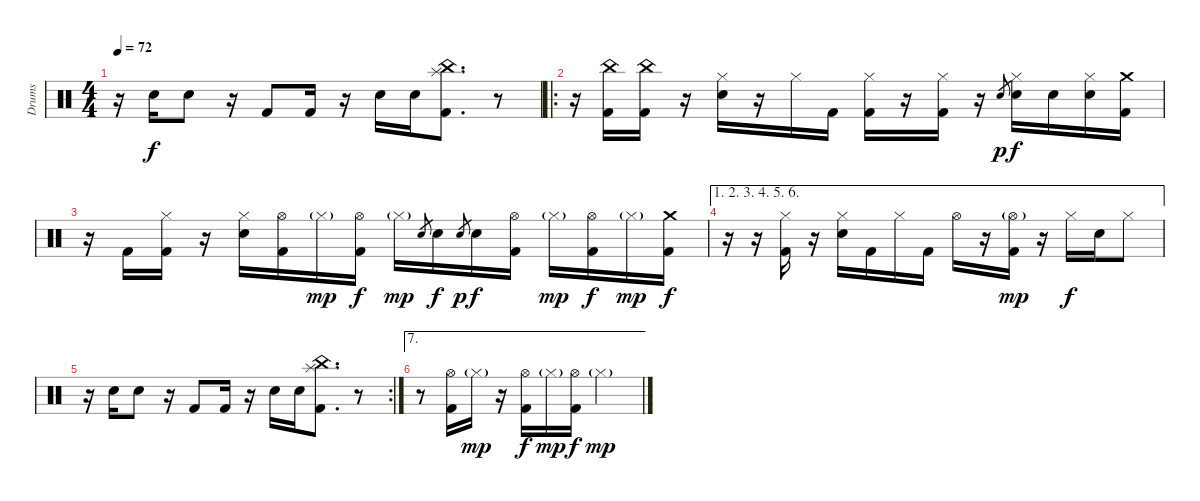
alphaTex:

\track ("Drums" "Drums") {instrument percussion}
\staff {score}
\articulation defaults
\ts (4 4)
\tempo 72
\clef neutral
\ks c
r.16{dy f} "Electric Snare (hit)".16 "Electric Snare (hit)".8 r.16 "Kick (hit) 2".8 "Kick (hit) 2".16 r.16 "Electric Snare (hit)".16 "Electric Snare (hit)".16 ("China (hit)" "Splash (hit)" "Kick (hit) 2").8{d} r.8 |
\ro
r.16 ("China (hit)" "Kick (hit) 2").16 ("China (hit)" "Kick (hit) 2").16 r.16 ("Hi-Hat (closed)" "Electric Snare (hit)").16 r.16 "Hi-Hat (closed)".16 "Kick (hit) 2".16 ("Hi-Hat (closed)" "Kick (hit) 2").16 r.16 ("Hi-Hat (closed)" "Kick (hit) 2").16 r.16 "Electric Snare (hit)".8{gr dy p} ("Hi-Hat (closed)" "Electric Snare (hit)").16{dy f} "Electric Snare (hit)".16 ("Hi-Hat (closed)" "Electric Snare (hit)").16 ("Crash medium (hit)" "Kick (hit) 2").16 |
r.16 "Kick (hit) 2".16 ("Hi-Hat (closed)" "Kick (hit) 2").16 r.16 ("Hi-Hat (closed)" "Electric Snare (hit)").16 ("Hi-Hat (open)" "Kick (hit) 2").16 "Hi-Hat (closed)"{g}.16{dy mp} ("Hi-Hat (open)" "Kick (hit) 2").16{dy f} "Hi-Hat (closed)"{g}.16{dy mp} "Electric Snare (hit)".8{gr} "Electric Snare (hit)".16{dy f} "Electric Snare (hit)".8{gr dy p} "Electric Snare (hit)".16{dy f} ("Hi-Hat (open)" "Kick (hit) 2").16 "Hi-Hat (closed)"{g}.16{dy mp} ("Hi-Hat (open)" "Kick (hit) 2").16{dy f} "Hi-Hat (closed)"{g}.16{dy mp} ("Crash medium (hit)" "Kick (hit) 2").16{dy f} |
\ae (1 2 3 4 5 6)
r.16 r.16 ("Hi-Hat (closed)" "Kick (hit) 2").16 r.16 ("Hi-Hat (closed)" "Electric Snare (hit)").16 "Kick (hit) 2".16 "Hi-Hat (closed)".16 "Kick (hit) 2".16 "Hi-Hat (open)".16 r.16 ("Hi-Hat (open)"{g} "Kick (hit) 2").16{dy mp} r.16 "Hi-Hat (closed)".16{dy f} "Electric Snare (hit)".16 "Hi-Hat (closed)".8 |
\rc 2
r.16 "Electric Snare (hit)".16 "Electric Snare (hit)".8 r.16 "Kick (hit) 2".8 "Kick (hit) 2".16 r.16 "Electric Snare (hit)".16 "Electric Snare (hit)".16 ("China (hit)" "Splash (hit)" "Kick (hit) 2").8{d} r.8 |
\ae 7
r.8 ("Hi-Hat (open)" "Kick (hit) 2").16 "Hi-Hat (closed)"{g}.16{dy mp} r.16 ("Hi-Hat (open)" "Kick (hit) 2").16{dy f} "Hi-Hat (closed)"{g}.16{dy mp} ("Hi-Hat (open)" "Kick (hit) 2").16{dy f} "Hi-Hat (closed)"{g}.2{dy mp}
